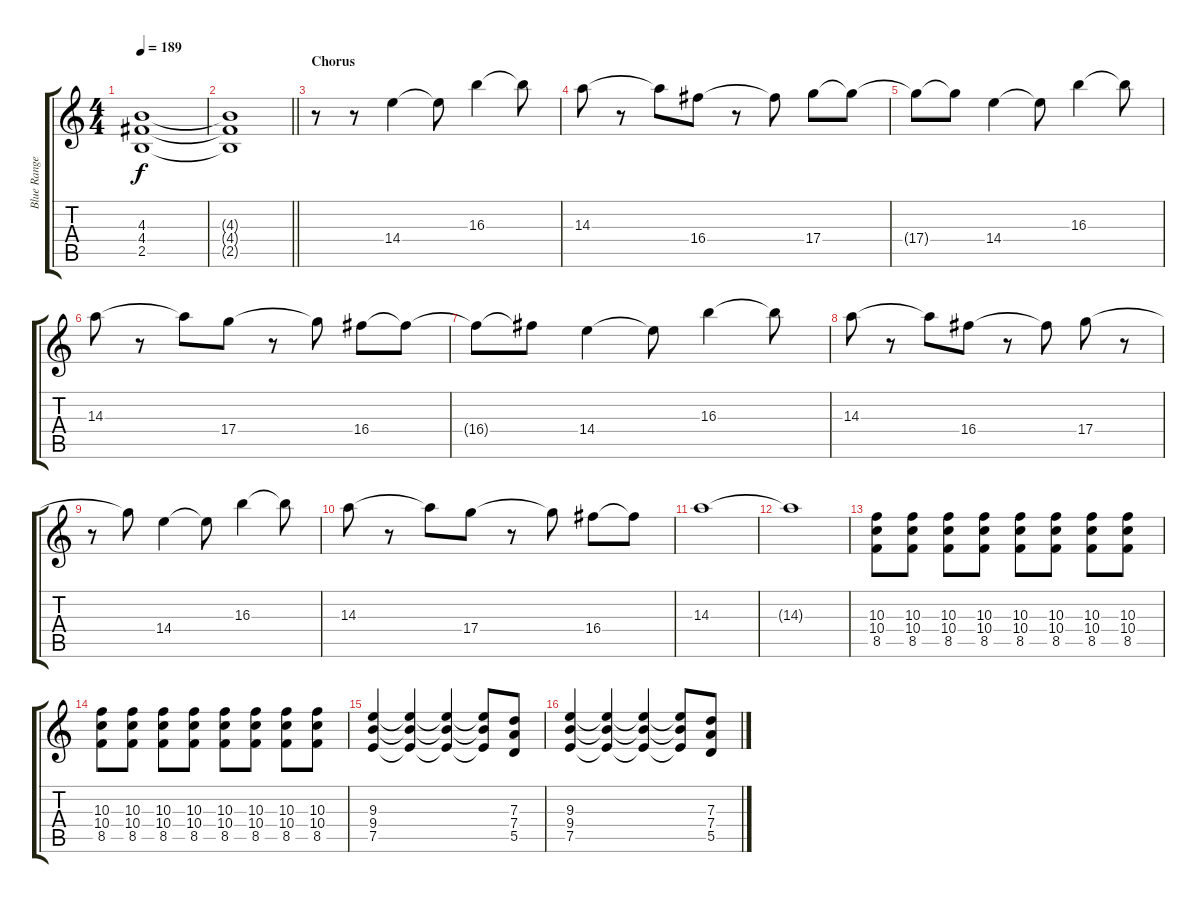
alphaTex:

\track ("Blue Ranger (Guitar 2)" "Blue Range") {instrument distortionguitar}
\staff {score tabs}
\tuning (E4 B3 G3 D3 A2 E2) {hide}
\ts (4 4)
\tempo 189
\clef g2
\ks c
(4.3 4.4 2.5).1{dy f} |
\barLineRight lightlight
(4.3{t} 4.4{t} 2.5{t}).1 |
\section ("" "Chorus")
r.8 r.8 14.4.4 14.4{t}.8 16.3.4 16.3{t}.8 |
14.3.8 r.8 14.3{t}.8 16.4.8 r.8 16.4{t}.8 17.4.8 17.4{t}.8 |
17.4{t}.8 17.4{t}.8 14.4.4 14.4{t}.8 16.3.4 16.3{t}.8 |
14.3.8 r.8 14.3{t}.8 17.4.8 r.8 17.4{t}.8 16.4.8 16.4{t}.8 |
16.4{t}.8 16.4{t}.8 14.4.4 14.4{t}.8 16.3.4 16.3{t}.8 |
14.3.8 r.8 14.3{t}.8 16.4.8 r.8 16.4{t}.8 17.4.8 r.8 |
r.8 17.4{t}.8 14.4.4 14.4{t}.8 16.3.4 16.3{t}.8 |
14.3.8 r.8 14.3{t}.8 17.4.8 r.8 17.4{t}.8 16.4.8 16.4{t}.8 |
14.3.1 |
14.3{t}.1 |
(10.3 10.4 8.5).8 (10.3 10.4 8.5).8 (10.3 10.4 8.5).8 (10.3 10.4 8.5).8 (10.3 10.4 8.5).8 (10.3 10.4 8.5).8 (10.3 10.4 8.5).8 (10.3 10.4 8.5).8 |
(10.3 10.4 8.5).8 (10.3 10.4 8.5).8 (10.3 10.4 8.5).8 (10.3 10.4 8.5).8 (10.3 10.4 8.5).8 (10.3 10.4 8.5).8 (10.3 10.4 8.5).8 (10.3 10.4 8.5).8 |
(9.3 9.4 7.5).4 (9.3{t} 9.4{t} 7.5{t}).4 (9.3{t} 9.4{t} 7.5{t}).4 (9.3{t} 9.4{t} 7.5{t}).8 (7.3 7.4 5.5).8 |
(9.3 9.4 7.5).4 (9.3{t} 9.4{t} 7.5{t}).4 (9.3{t} 9.4{t} 7.5{t}).4 (9.3{t} 9.4{t} 7.5{t}).8 (7.3 7.4 5.5).8
